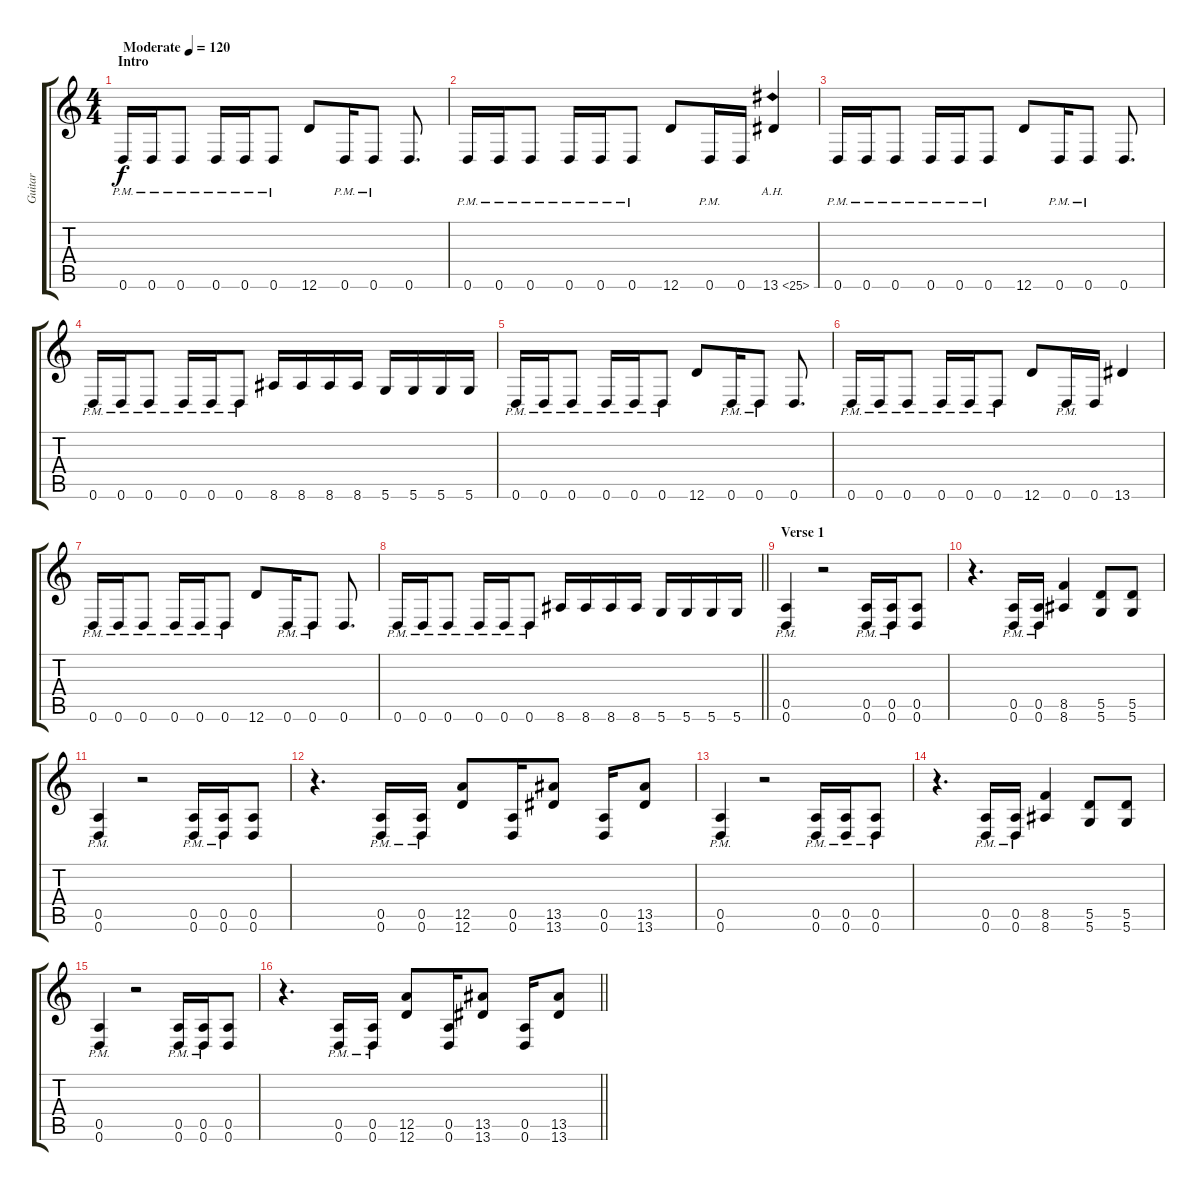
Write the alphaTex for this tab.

\track ("Guitar" "Guitar") {instrument overdrivenguitar}
\staff {score tabs}
\tuning (E4 B3 G3 D3 A2 D2) {hide}
\ts (4 4)
\section ("" "Intro")
\tempo (120 "Moderate")
\clef g2
\ks c
0.6{pm}.16{dy f instrument overdrivenguitar} 0.6{pm}.16 0.6{pm}.8 0.6{pm}.16 0.6{pm}.16 0.6{pm}.8 12.6.8 0.6{pm}.16 0.6{pm}.8 0.6.8{d} |
0.6{pm}.16 0.6{pm}.16 0.6{pm}.8 0.6{pm}.16 0.6{pm}.16 0.6{pm}.8 12.6.8 0.6{pm}.16 0.6.16 13.6{ah 12}.4 |
0.6{pm}.16 0.6{pm}.16 0.6{pm}.8 0.6{pm}.16 0.6{pm}.16 0.6{pm}.8 12.6.8 0.6{pm}.16 0.6{pm}.8 0.6.8{d} |
0.6{pm}.16 0.6{pm}.16 0.6{pm}.8 0.6{pm}.16 0.6{pm}.16 0.6{pm}.8 8.6.16 8.6.16 8.6.16 8.6.16 5.6.16 5.6.16 5.6.16 5.6.16 |
0.6{pm}.16 0.6{pm}.16 0.6{pm}.8 0.6{pm}.16 0.6{pm}.16 0.6{pm}.8 12.6.8 0.6{pm}.16 0.6{pm}.8 0.6.8{d} |
0.6{pm}.16 0.6{pm}.16 0.6{pm}.8 0.6{pm}.16 0.6{pm}.16 0.6{pm}.8 12.6.8 0.6{pm}.16 0.6.16 13.6.4 |
0.6{pm}.16 0.6{pm}.16 0.6{pm}.8 0.6{pm}.16 0.6{pm}.16 0.6{pm}.8 12.6.8 0.6{pm}.16 0.6{pm}.8 0.6.8{d} |
\barLineRight lightlight
0.6{pm}.16 0.6{pm}.16 0.6{pm}.8 0.6{pm}.16 0.6{pm}.16 0.6{pm}.8 8.6.16 8.6.16 8.6.16 8.6.16 5.6.16 5.6.16 5.6.16 5.6.16 |
\section ("" "Verse 1")
(0.5{pm} 0.6{pm}).4 r.2 (0.5{pm} 0.6{pm}).16 (0.5{pm} 0.6{pm}).16 (0.5 0.6).8 |
r.4{d} (0.5{pm} 0.6{pm}).16 (0.5{pm} 0.6{pm}).16 (8.5 8.6).4 (5.5 5.6).8 (5.5 5.6).8 |
(0.5{pm} 0.6{pm}).4 r.2 (0.5{pm} 0.6{pm}).16 (0.5{pm} 0.6{pm}).16 (0.5 0.6).8 |
r.4{d} (0.5{pm} 0.6{pm}).16 (0.5{pm} 0.6{pm}).16 (12.5 12.6).8 (0.5 0.6).16 (13.5 13.6).8 (0.5 0.6).16 (13.5 13.6).8 |
(0.5{pm} 0.6{pm}).4 r.2 (0.5{pm} 0.6{pm}).16 (0.5{pm} 0.6{pm}).16 (0.5{pm} 0.6{pm}).8 |
r.4{d} (0.5{pm} 0.6{pm}).16 (0.5{pm} 0.6{pm}).16 (8.5 8.6).4 (5.5 5.6).8 (5.5 5.6).8 |
(0.5{pm} 0.6{pm}).4 r.2 (0.5{pm} 0.6{pm}).16 (0.5{pm} 0.6{pm}).16 (0.5 0.6).8 |
\barLineRight lightlight
r.4{d} (0.5{pm} 0.6{pm}).16 (0.5{pm} 0.6{pm}).16 (12.5 12.6).8 (0.5 0.6).16 (13.5 13.6).8 (0.5 0.6).16 (13.5 13.6).8
